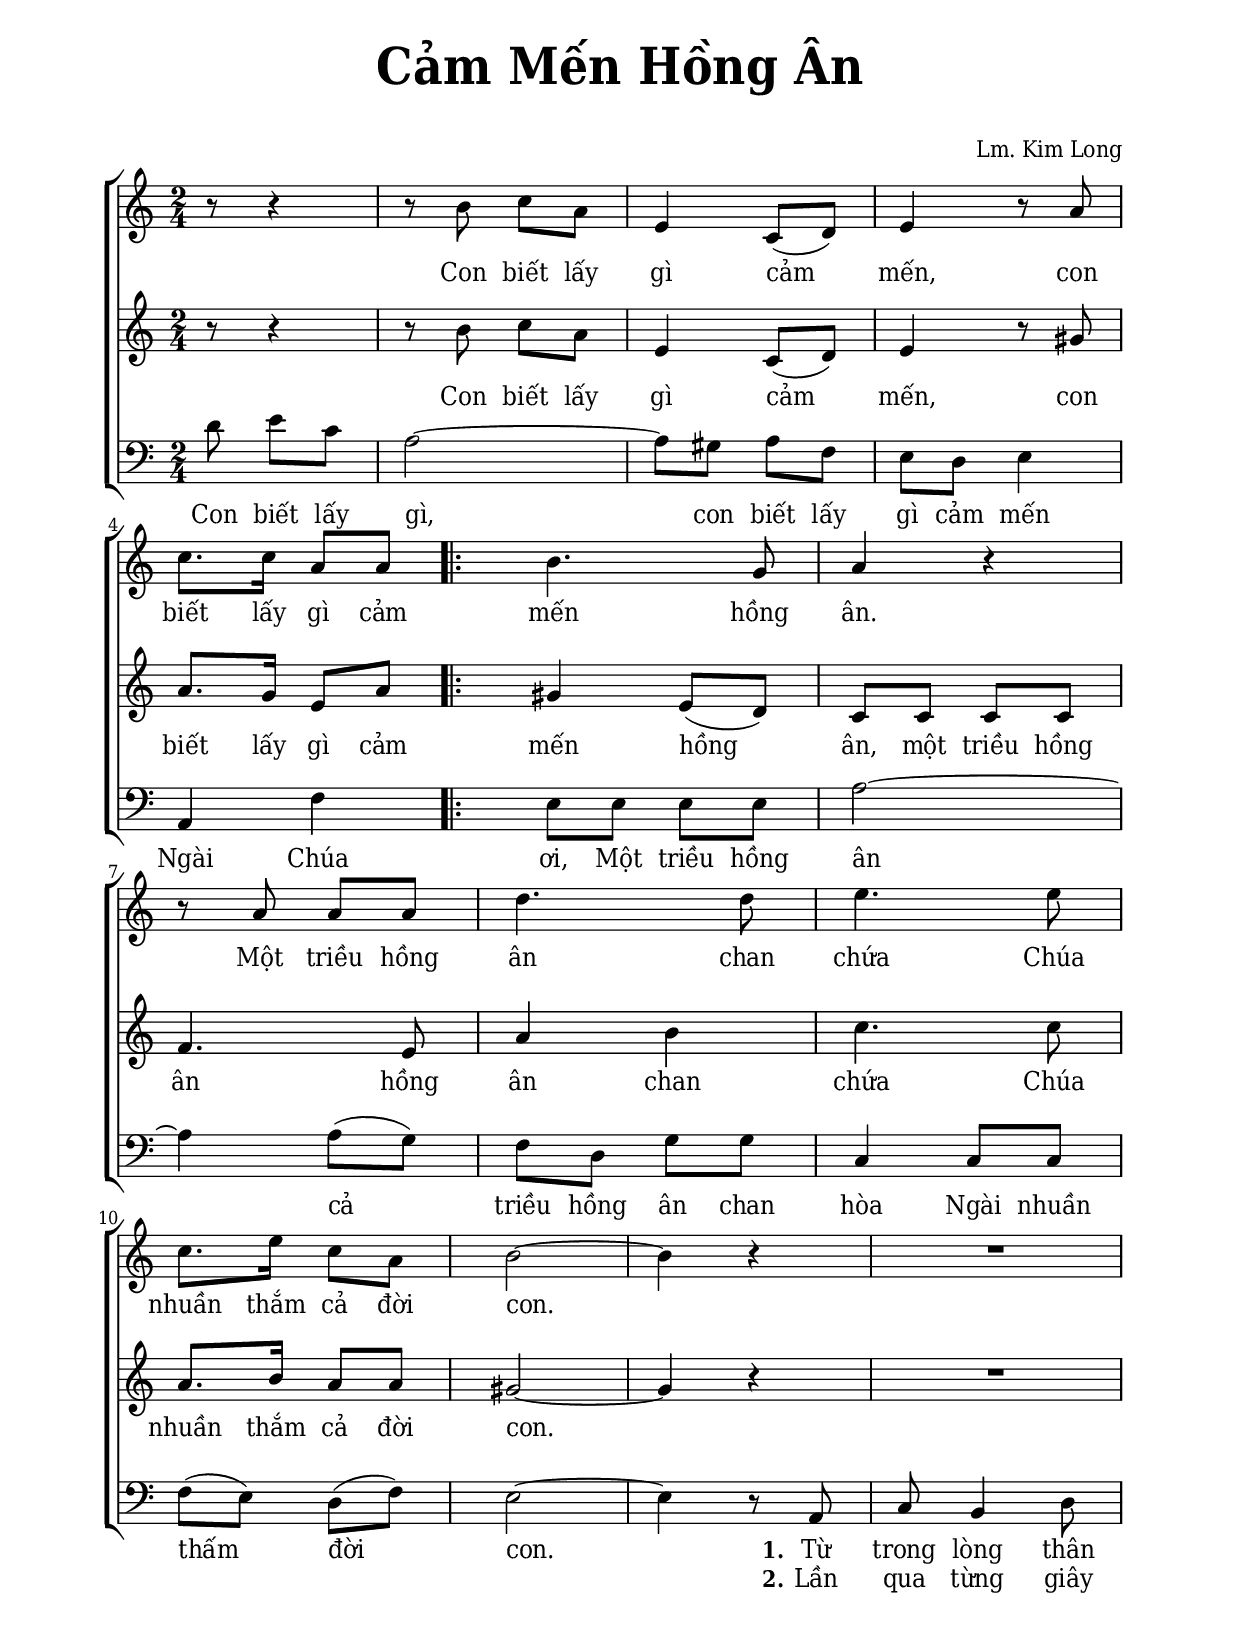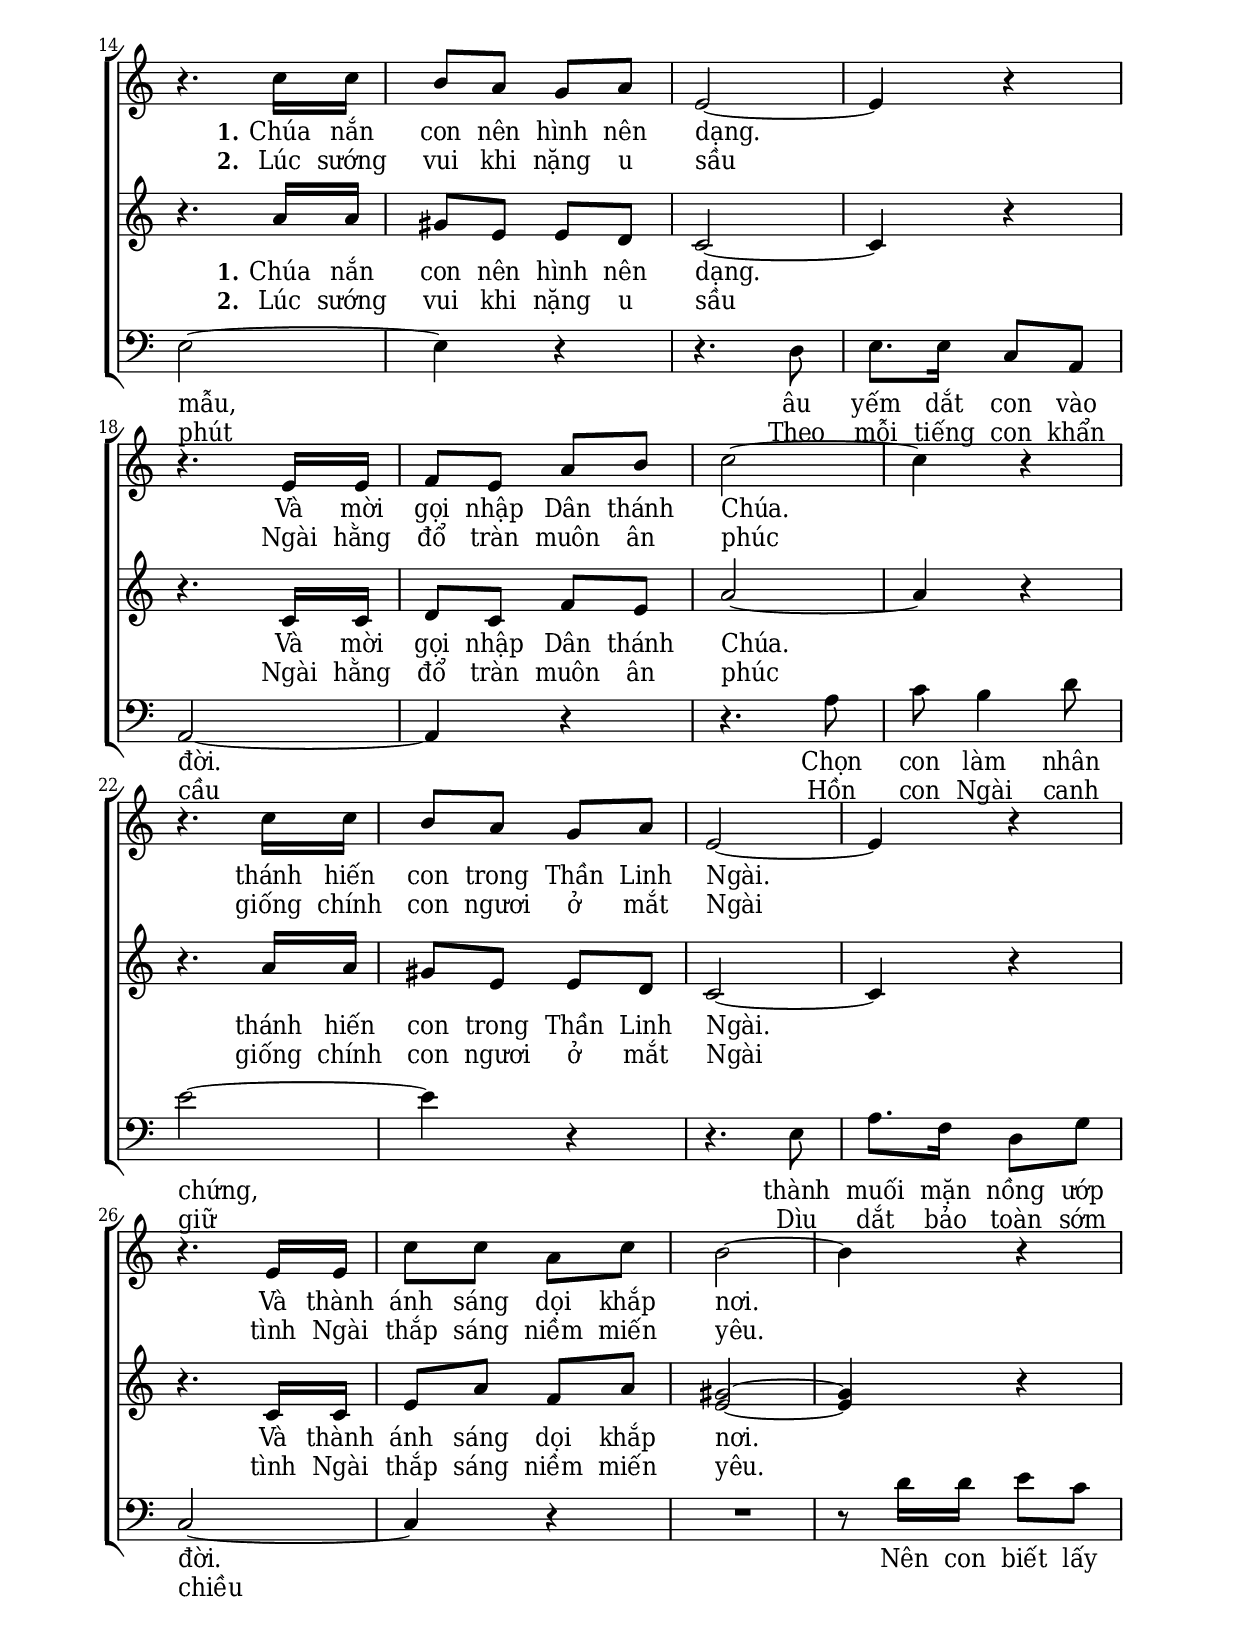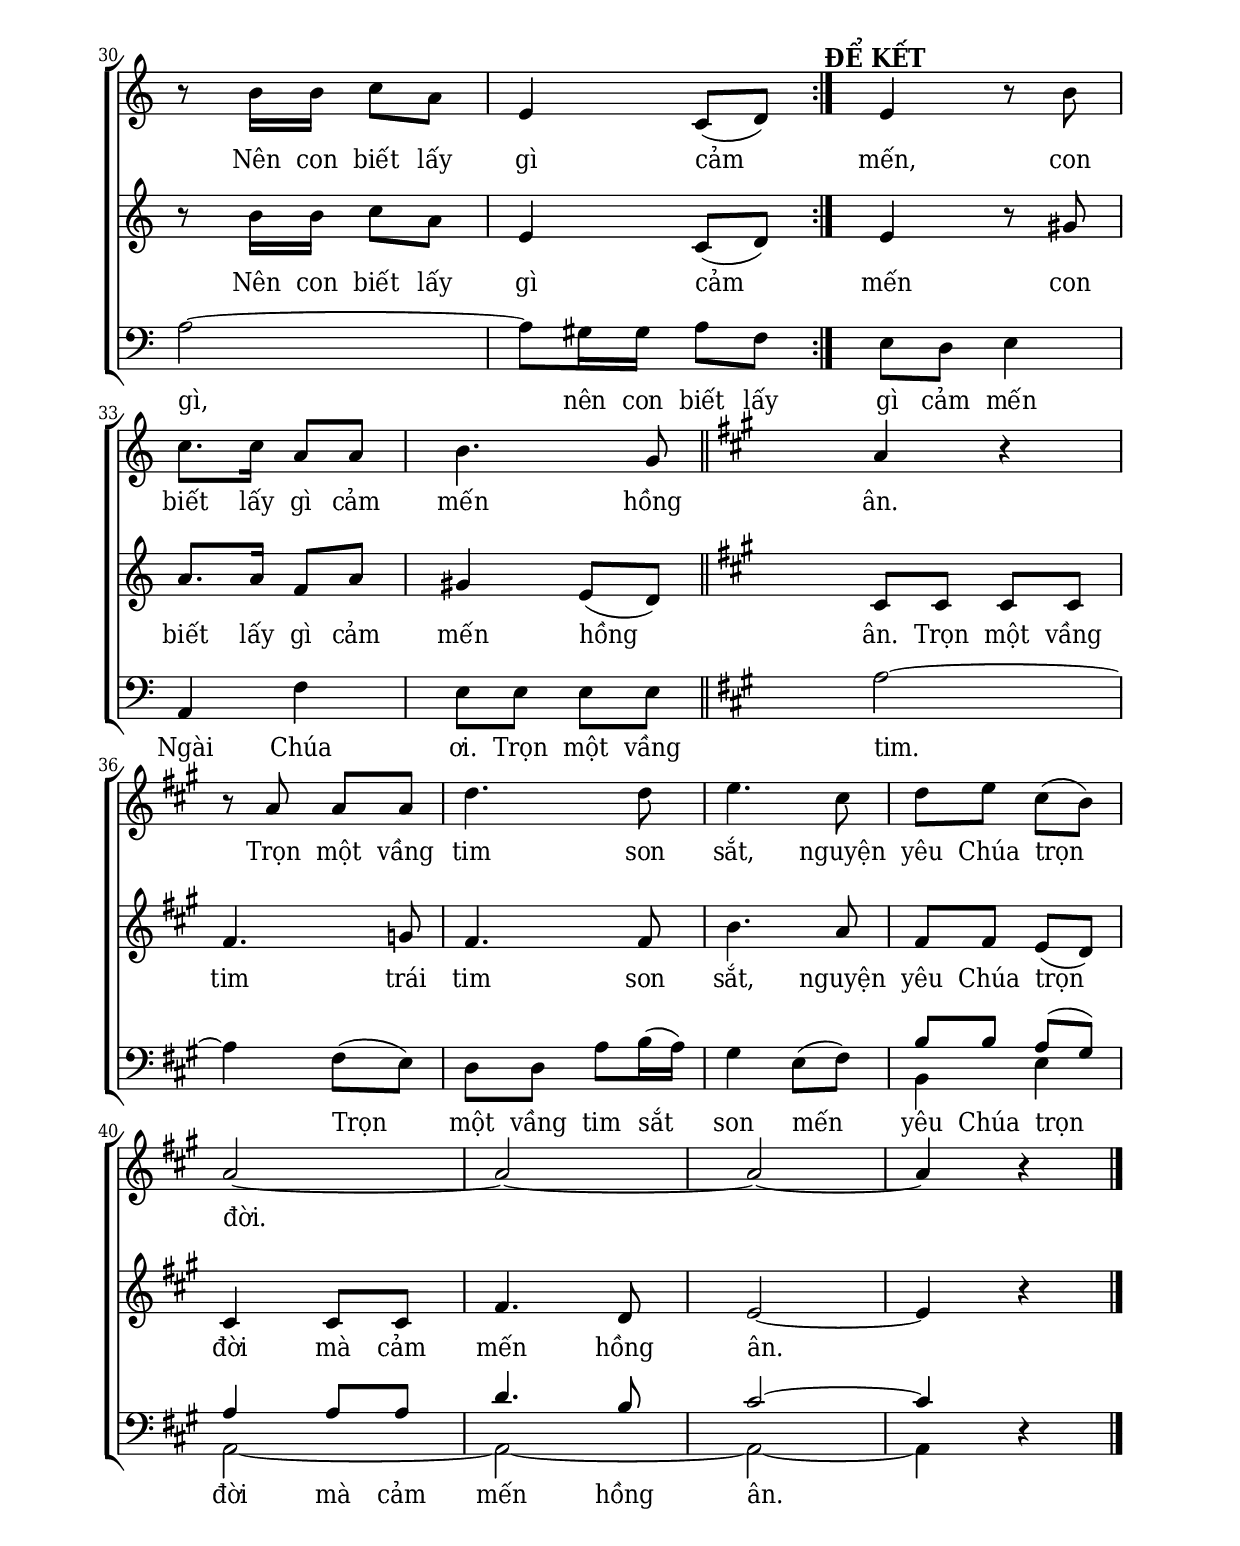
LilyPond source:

% Cài đặt chung
\version "2.22.1"
\include "english.ly"

\header {
  title = \markup { \fontsize #3 "Cảm Mến Hồng Ân" }
  composer = " "
  arranger = "Lm. Kim Long"
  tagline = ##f
}

% Nhạc điệp khúc
nhacDiepKhucSop = \relative c'' {
  \partial 4. r8 r4
  r8 b c a |
  e4 c8 (d) |
  e4 r8 a |
  c8. c16 a8 a \bar ".|:"
  b4. g8 |
  a4 r |
  r8 a a a |
  d4. d8 |
  e4. e8 |
  c8. e16 c8 a |
  b2 ~ |
  b4 r |
  R2
  r4. c16 c |
  b8 a g a |
  e2 ~ |
  e4 r |
  r4. e16 e |
  f8 e a b |
  c2 ~ |
  c4 r |
  r4. c16 c |
  b8 a g a |
  e2 ~ |
  e4 r |
  r4. e16 e |
  c'8 c a c |
  b2 ~ |
  b4 r |
  r8 b16 b c8 a |
  e4 c8 (d) \bar ":|."
  <>^\markup { \halign #0.1 \fontsize #1 \bold "ĐỂ KẾT" }
  e4 r8 b' |
  c8. c16 a8 a |
  b4. g8 \bar "||"
  
  \key a \major
  a4 r |
  r8 a a a |
  d4. d8 |
  e4. cs8 |
  d e cs (b) |
  a2 ~ |
  a ~ |
  a ~ |
  a4 r \bar "|."
}

nhacDiepKhucAlto = \relative c'' {
  \partial 4. r8 r4
  r8 b c a |
  e4 c8 (d) |
  e4 r8 gs |
  a8. g16 e8 a |
  gs4 e8 (d) |
  c c c c |
  f4. e8 |
  a4 b |
  c4. c8 |
  a8. b16 a8 a |
  gs2 ~ |
  gs4 r |
  R2
  r4. a16 a |
  gs8 e e d |
  c2 ~ |
  c4 r |
  r4. c16 c |
  d8 c f e |
  a2 ~ |
  a4 r |
  r4. a16 a |
  gs8 e e d |
  c2 ~ |
  c4 r |
  r4. c16 c |
  e8 a f a |
  <gs e>2 ~ |
  <gs e>4 r |
  r8 b16 b c8 a |
  e4 c8 (d) |
  e4 r8 gs |
  a8. a16 f8 a |
  gs4 e8 (d) |
  
  \key a \major
  cs8 cs cs cs |
  fs4. g!8 |
  fs4. fs8 |
  b4. a8 |
  fs fs e (d) |
  cs4 cs8 cs |
  fs4. d8 |
  e2 ~ |
  e4 r
}

nhacDiepKhucBas = \relative c' {
  d8 e c |
  a2 ~ |
  a8 gs a f |
  e d e4 |
  a, f' |
  e8 e e e |
  a2 ~ |
  a4 a8 (g) |
  f d g g |
  c,4 c8 c |
  f (e) d (f) |
  e2 ~ |
  e4 r8 a, |
  c b4 d8 |
  e2 ~ |
  e4 r |
  r4. d8 e8. e16 c8 a |
  a2 ~ |
  a4 r |
  r4. a'8 |
  c b4 d8 |
  e2 ~ |
  e4 r |
  r4. e,8 |
  a8. f16 d8 g |
  c,2 ~ |
  c4 r |
  R2
  r8 d'16 d e8 c |
  a2 ~ |
  a8 gs16 gs a8 f |
  e d e4 |
  a, f' |
  e8 e e e |
  
  \key a \major
  a2 ~ |
  a4 fs8 (e) |
  d d a' b16 (a) |
  gs4 e8 (fs) |
  <<
    {
      \voiceOne
      b8 b a (gs) |
      a4 a8 a |
      d4. b8 |
      cs2 ~ |
      cs4
    }
    \new Voice = "splitpart" {
      \voiceTwo
      b,4 e |
      a,2 ~ |
      a ~ |
      a ~ |
      a4
    }
  >>
  \oneVoice
  r4
}

% Lời điệp khúc
loiDiepKhucSopMot = \lyricmode {
  Con biết lấy gì cảm mến, con biết lấy gì cảm mến hồng ân.
  Một triều hồng ân chan chứa Chúa nhuần thắm cả đời con.
  \set stanza = "1."
  Chúa nắn con nên hình nên dạng.
  Và mời gọi nhập Dân thánh Chúa.
  thánh hiến con trong Thần Linh Ngài.
  Và thành ánh sáng dọi khắp nơi.
  Nên con biết lấy gì cảm mến,
  con biết lấy gì cảm mến hồng ân.
  Trọn một vầng tim son sắt,
  nguyện yêu Chúa trọn đời.
}

loiDiepKhucSopHai = \lyricmode {
  \repeat unfold 26 { _ }
  \set stanza = "2."
  Lúc sướng vui khi nặng u sầu
  Ngài hằng đổ tràn muôn ân phúc
  giống chính con ngươi ở mắt Ngài
  tình Ngài thắp sáng niềm miến yêu.
}

loiDiepKhucAltoMot = \lyricmode {
  Con biết lấy gì cảm mến, con biết lấy gì cảm mến hồng ân,
  một triều hồng ân hồng ân chan chứa
  Chúa nhuần thắm cả đời con.
  \set stanza = "1."
  Chúa nắn con nên hình nên dạng.
  Và mời gọi nhập Dân thánh Chúa.
  thánh hiến con trong Thần Linh Ngài.
  Và thành ánh sáng dọi khắp nơi.
  Nên con biết lấy gì cảm
  
  mến con biết lấy gì cảm mến hồng ân.
  Trọn một vầng tim
  trái tim son sắt,
  nguyện yêu Chúa trọn đời
  mà cảm mến hồng ân.
}

loiDiepKhucAltoHai = \lyricmode {
  \repeat unfold 28 { _ }
  \set stanza = "2."
  Lúc sướng vui khi nặng u sầu
  Ngài hằng đổ tràn muôn ân phúc
  giống chính con ngươi ở mắt Ngài
  tình Ngài thắp sáng niềm miến yêu.
}

loiDiepKhucBasMot = \lyricmode {
  Con biết lấy gì, con biết lấy gì cảm mến Ngài Chúa ơi,
  Một triều hồng ân cả triều hồng ân chan hòa
  Ngài nhuần thấm đời con.
  \set stanza = "1."
  Từ trong lòng thân mẫu,
  âu yếm dắt con vào đời.
  Chọn con làm nhân chứng,
  thành muối mặn nồng ướp đời.
  Nên con biết lấy gì, nên con biết lấy
  
  gì cảm mến Ngài Chúa ơi.
  Trọn một vầng tim.
  Trọn một vầng tim sắt son
  mến yêu Chúa trọn đời
  mà cảm mến hồng ân.
}

loiDiepKhucBasHai = \lyricmode {
  \repeat unfold 28 { _ }
  \set stanza = "2."
  Lần qua từng giây phút
  Theo mỗi tiếng con khẩn cầu
  Hồn con Ngài canh giữ
  Dìu dắt bảo toàn sớm chiều
}

% Dàn trang
\paper {
  #(set-paper-size "a4")
  top-margin = 15\mm
  bottom-margin = 15\mm
  left-margin = 20\mm
  right-margin = 20\mm
  indent = #0
  #(define fonts
    (make-pango-font-tree
      "Deja Vu Serif Condensed"
      "Deja Vu Serif Condensed"
      "Deja Vu Serif Condensed"
      (/ 20 20)))
  %page-count = #1
  print-page-number = #f
  systems-per-page = 4
  system-system-spacing = #'((basic-distance . 15))
  %score-system-spacing = #'((basic-distance . 15))
}

TongNhip = {
  \key c \major \time 2/4
  \set Timing.beamExceptions = #'()
  \set Timing.baseMoment = #(ly:make-moment 1/4)
}

% Đổi kích thước nốt cho bè phụ
notBePhu =
#(define-music-function (font-size music) (number? ly:music?)
   (for-some-music
     (lambda (m)
       (if (music-is-of-type? m 'rhythmic-event)
           (begin
             (set! (ly:music-property m 'tweaks)
                   (cons `(font-size . ,font-size)
                         (ly:music-property m 'tweaks)))
             #t)
           #f))
     music)
   music)

\score {
  \new ChoirStaff \with {
    \override StaffGrouper.staff-staff-spacing = #'(
                            (basic-distance . 14)
                            (padding . 1))
  }
  <<
    \new Staff <<
        \clef treble
        \new Voice = beSop {
          \TongNhip \nhacDiepKhucSop
        }
        \new Lyrics \lyricsto beSop \loiDiepKhucSopMot
        \new Lyrics \lyricsto beSop \loiDiepKhucSopHai
    >>
    \new Staff <<
        \clef treble
        \new Voice = beAlto {
          \TongNhip \nhacDiepKhucAlto
        }
        \new Lyrics \lyricsto beAlto \loiDiepKhucAltoMot
        \new Lyrics \lyricsto beAlto \loiDiepKhucAltoHai
    >>
    \new Staff <<
        \clef bass
        \new Voice = beBas {
          \TongNhip \nhacDiepKhucBas
        }
        \new Lyrics \lyricsto beBas \loiDiepKhucBasMot
        \new Lyrics \lyricsto beBas \loiDiepKhucBasHai
    >>
  >>
  \layout {
    %\override Lyrics.LyricText.font-size = #+2
    \override Lyrics.LyricSpace.minimum-distance = #1.5
    %\override Score.BarNumber.break-visibility = ##(#f #f #f)
    \override Score.SpacingSpanner.uniform-stretching = ##t
  }
}
